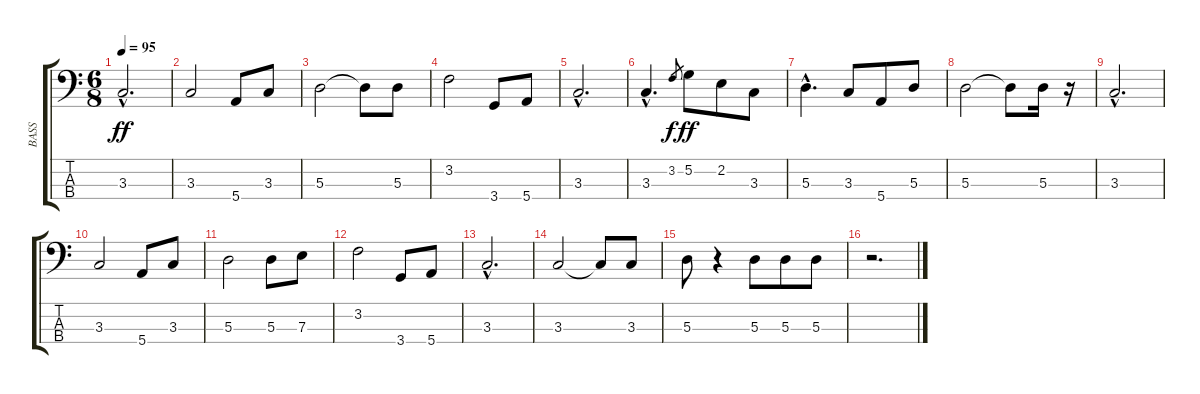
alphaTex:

\track ("BASS" "BASS") {instrument electricbassfinger}
\staff {score tabs}
\tuning (G2 D2 A1 E1) {hide}
\ts (6 8)
\tempo 95
\clef f4
\ks c
3.3{hac}.2{d dy ff} |
3.3.2 5.4.8 3.3.8 |
5.3.2 5.3{t}.8 5.3.8 |
3.2.2 3.4.8 5.4.8 |
3.3{hac}.2{d} |
3.3{hac}.4{d} 3.2.8{gr dy f} 5.2.8{dy ff} 2.2.8 3.3.8 |
5.3{hac}.4{d} 3.3.8 5.4.8 5.3.8 |
5.3.2 5.3{t}.8 5.3.16 r.16 |
3.3{hac}.2{d} |
3.3.2 5.4.8 3.3.8 |
5.3.2 5.3.8 7.3.8 |
3.2.2 3.4.8 5.4.8 |
3.3{hac}.2{d} |
3.3.2 3.3{t}.8 3.3.8 |
5.3.8 r.4 5.3.8 5.3.8 5.3.8 |
r.2{d}
